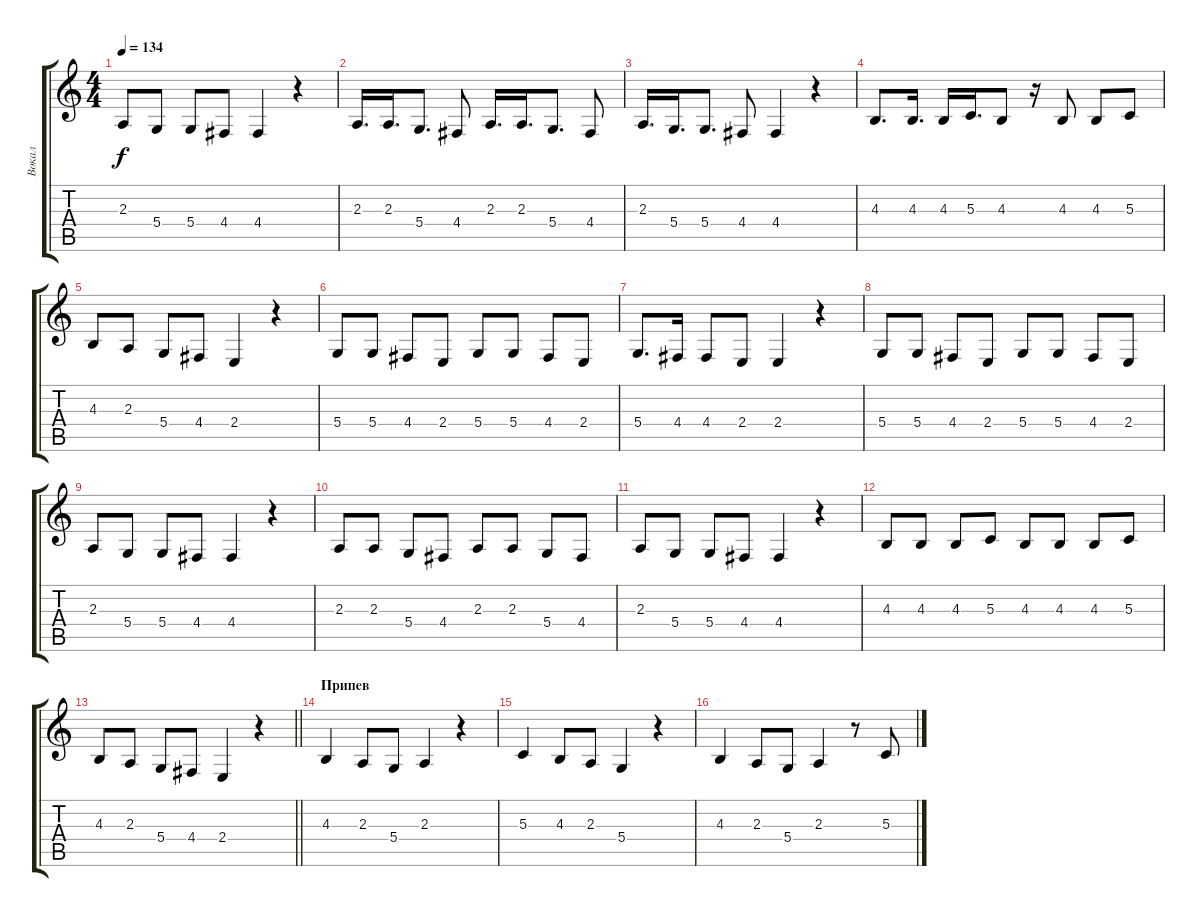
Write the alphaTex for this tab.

\track ("Вокал" "Вокал") {instrument tenorsax}
\staff {score tabs}
\tuning (E4 B3 G3 D3 A2 E2) {hide}
\ts (4 4)
\tempo 134
\clef g2
\ks c
2.3.8{dy f} 5.4.8 5.4.8 4.4.8 4.4.4 r.4 |
2.3.16{d} 2.3.16{d} 5.4.8{d} 4.4.8 2.3.16{d} 2.3.16{d} 5.4.8{d} 4.4.8 |
2.3.16{d} 5.4.16{d} 5.4.8{d} 4.4.8 4.4.4 r.4 |
4.3.8{d} 4.3.16{d} 4.3.16 5.3.16{d} 4.3.8 r.16 4.3.8 4.3.8 5.3.8 |
4.3.8 2.3.8 5.4.8 4.4.8 2.4.4 r.4 |
5.4.8 5.4.8 4.4.8 2.4.8 5.4.8 5.4.8 4.4.8 2.4.8 |
5.4.8{d} 4.4.16 4.4.8 2.4.8 2.4.4 r.4 |
5.4.8 5.4.8 4.4.8 2.4.8 5.4.8 5.4.8 4.4.8 2.4.8 |
2.3.8 5.4.8 5.4.8 4.4.8 4.4.4 r.4 |
2.3.8 2.3.8 5.4.8 4.4.8 2.3.8 2.3.8 5.4.8 4.4.8 |
2.3.8 5.4.8 5.4.8 4.4.8 4.4.4 r.4 |
4.3.8 4.3.8 4.3.8 5.3.8 4.3.8 4.3.8 4.3.8 5.3.8 |
\barLineRight lightlight
4.3.8 2.3.8 5.4.8 4.4.8 2.4.4 r.4 |
\section ("" "Припев")
4.3.4 2.3.8 5.4.8 2.3.4 r.4 |
5.3.4 4.3.8 2.3.8 5.4.4 r.4 |
4.3.4 2.3.8 5.4.8 2.3.4 r.8 5.3.8
